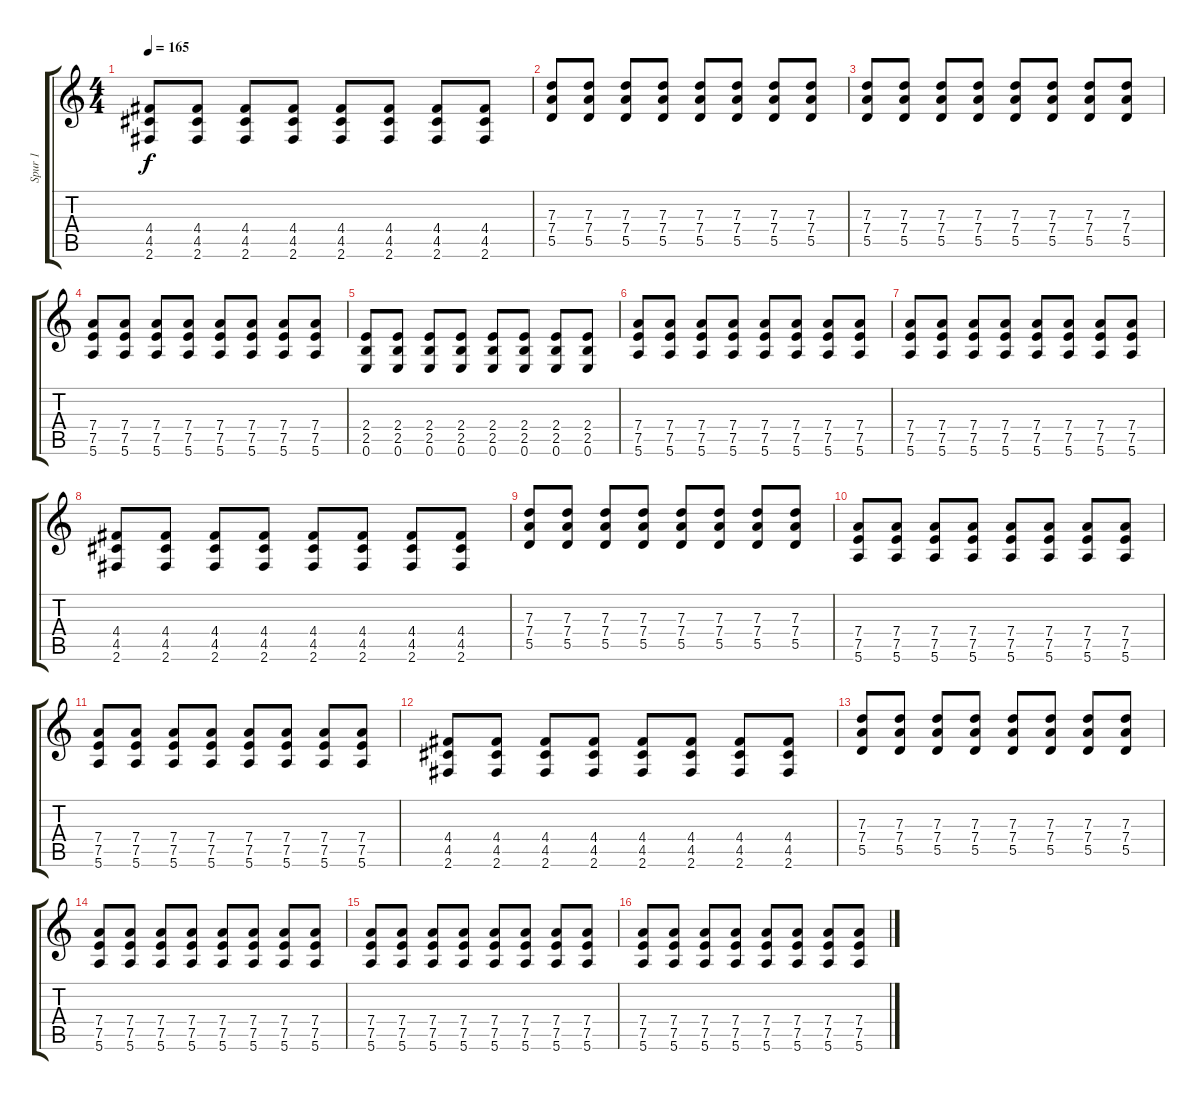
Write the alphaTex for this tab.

\track ("Spur 1" "Spur 1") {instrument distortionguitar}
\staff {score tabs}
\tuning (E4 B3 G3 D3 A2 E2) {hide}
\ts (4 4)
\tempo 165
\clef g2
\ks c
(4.4 4.5 2.6).8{dy f} (4.4 4.5 2.6).8 (4.4 4.5 2.6).8 (4.4 4.5 2.6).8 (4.4 4.5 2.6).8 (4.4 4.5 2.6).8 (4.4 4.5 2.6).8 (4.4 4.5 2.6).8 |
(7.3 7.4 5.5).8 (7.3 7.4 5.5).8 (7.3 7.4 5.5).8 (7.3 7.4 5.5).8 (7.3 7.4 5.5).8 (7.3 7.4 5.5).8 (7.3 7.4 5.5).8 (7.3 7.4 5.5).8 |
(7.3 7.4 5.5).8 (7.3 7.4 5.5).8 (7.3 7.4 5.5).8 (7.3 7.4 5.5).8 (7.3 7.4 5.5).8 (7.3 7.4 5.5).8 (7.3 7.4 5.5).8 (7.3 7.4 5.5).8 |
(7.4 7.5 5.6).8 (7.4 7.5 5.6).8 (7.4 7.5 5.6).8 (7.4 7.5 5.6).8 (7.4 7.5 5.6).8 (7.4 7.5 5.6).8 (7.4 7.5 5.6).8 (7.4 7.5 5.6).8 |
(2.4 2.5 0.6).8 (2.4 2.5 0.6).8 (2.4 2.5 0.6).8 (2.4 2.5 0.6).8 (2.4 2.5 0.6).8 (2.4 2.5 0.6).8 (2.4 2.5 0.6).8 (2.4 2.5 0.6).8 |
(7.4 7.5 5.6).8 (7.4 7.5 5.6).8 (7.4 7.5 5.6).8 (7.4 7.5 5.6).8 (7.4 7.5 5.6).8 (7.4 7.5 5.6).8 (7.4 7.5 5.6).8 (7.4 7.5 5.6).8 |
(7.4 7.5 5.6).8 (7.4 7.5 5.6).8 (7.4 7.5 5.6).8 (7.4 7.5 5.6).8 (7.4 7.5 5.6).8 (7.4 7.5 5.6).8 (7.4 7.5 5.6).8 (7.4 7.5 5.6).8 |
(4.4 4.5 2.6).8 (4.4 4.5 2.6).8 (4.4 4.5 2.6).8 (4.4 4.5 2.6).8 (4.4 4.5 2.6).8 (4.4 4.5 2.6).8 (4.4 4.5 2.6).8 (4.4 4.5 2.6).8 |
(7.3 7.4 5.5).8 (7.3 7.4 5.5).8 (7.3 7.4 5.5).8 (7.3 7.4 5.5).8 (7.3 7.4 5.5).8 (7.3 7.4 5.5).8 (7.3 7.4 5.5).8 (7.3 7.4 5.5).8 |
(7.4 7.5 5.6).8 (7.4 7.5 5.6).8 (7.4 7.5 5.6).8 (7.4 7.5 5.6).8 (7.4 7.5 5.6).8 (7.4 7.5 5.6).8 (7.4 7.5 5.6).8 (7.4 7.5 5.6).8 |
(7.4 7.5 5.6).8 (7.4 7.5 5.6).8 (7.4 7.5 5.6).8 (7.4 7.5 5.6).8 (7.4 7.5 5.6).8 (7.4 7.5 5.6).8 (7.4 7.5 5.6).8 (7.4 7.5 5.6).8 |
(4.4 4.5 2.6).8 (4.4 4.5 2.6).8 (4.4 4.5 2.6).8 (4.4 4.5 2.6).8 (4.4 4.5 2.6).8 (4.4 4.5 2.6).8 (4.4 4.5 2.6).8 (4.4 4.5 2.6).8 |
(7.3 7.4 5.5).8 (7.3 7.4 5.5).8 (7.3 7.4 5.5).8 (7.3 7.4 5.5).8 (7.3 7.4 5.5).8 (7.3 7.4 5.5).8 (7.3 7.4 5.5).8 (7.3 7.4 5.5).8 |
(7.4 7.5 5.6).8 (7.4 7.5 5.6).8 (7.4 7.5 5.6).8 (7.4 7.5 5.6).8 (7.4 7.5 5.6).8 (7.4 7.5 5.6).8 (7.4 7.5 5.6).8 (7.4 7.5 5.6).8 |
(7.4 7.5 5.6).8 (7.4 7.5 5.6).8 (7.4 7.5 5.6).8 (7.4 7.5 5.6).8 (7.4 7.5 5.6).8 (7.4 7.5 5.6).8 (7.4 7.5 5.6).8 (7.4 7.5 5.6).8 |
(7.4 7.5 5.6).8 (7.4 7.5 5.6).8 (7.4 7.5 5.6).8 (7.4 7.5 5.6).8 (7.4 7.5 5.6).8 (7.4 7.5 5.6).8 (7.4 7.5 5.6).8 (7.4 7.5 5.6).8
